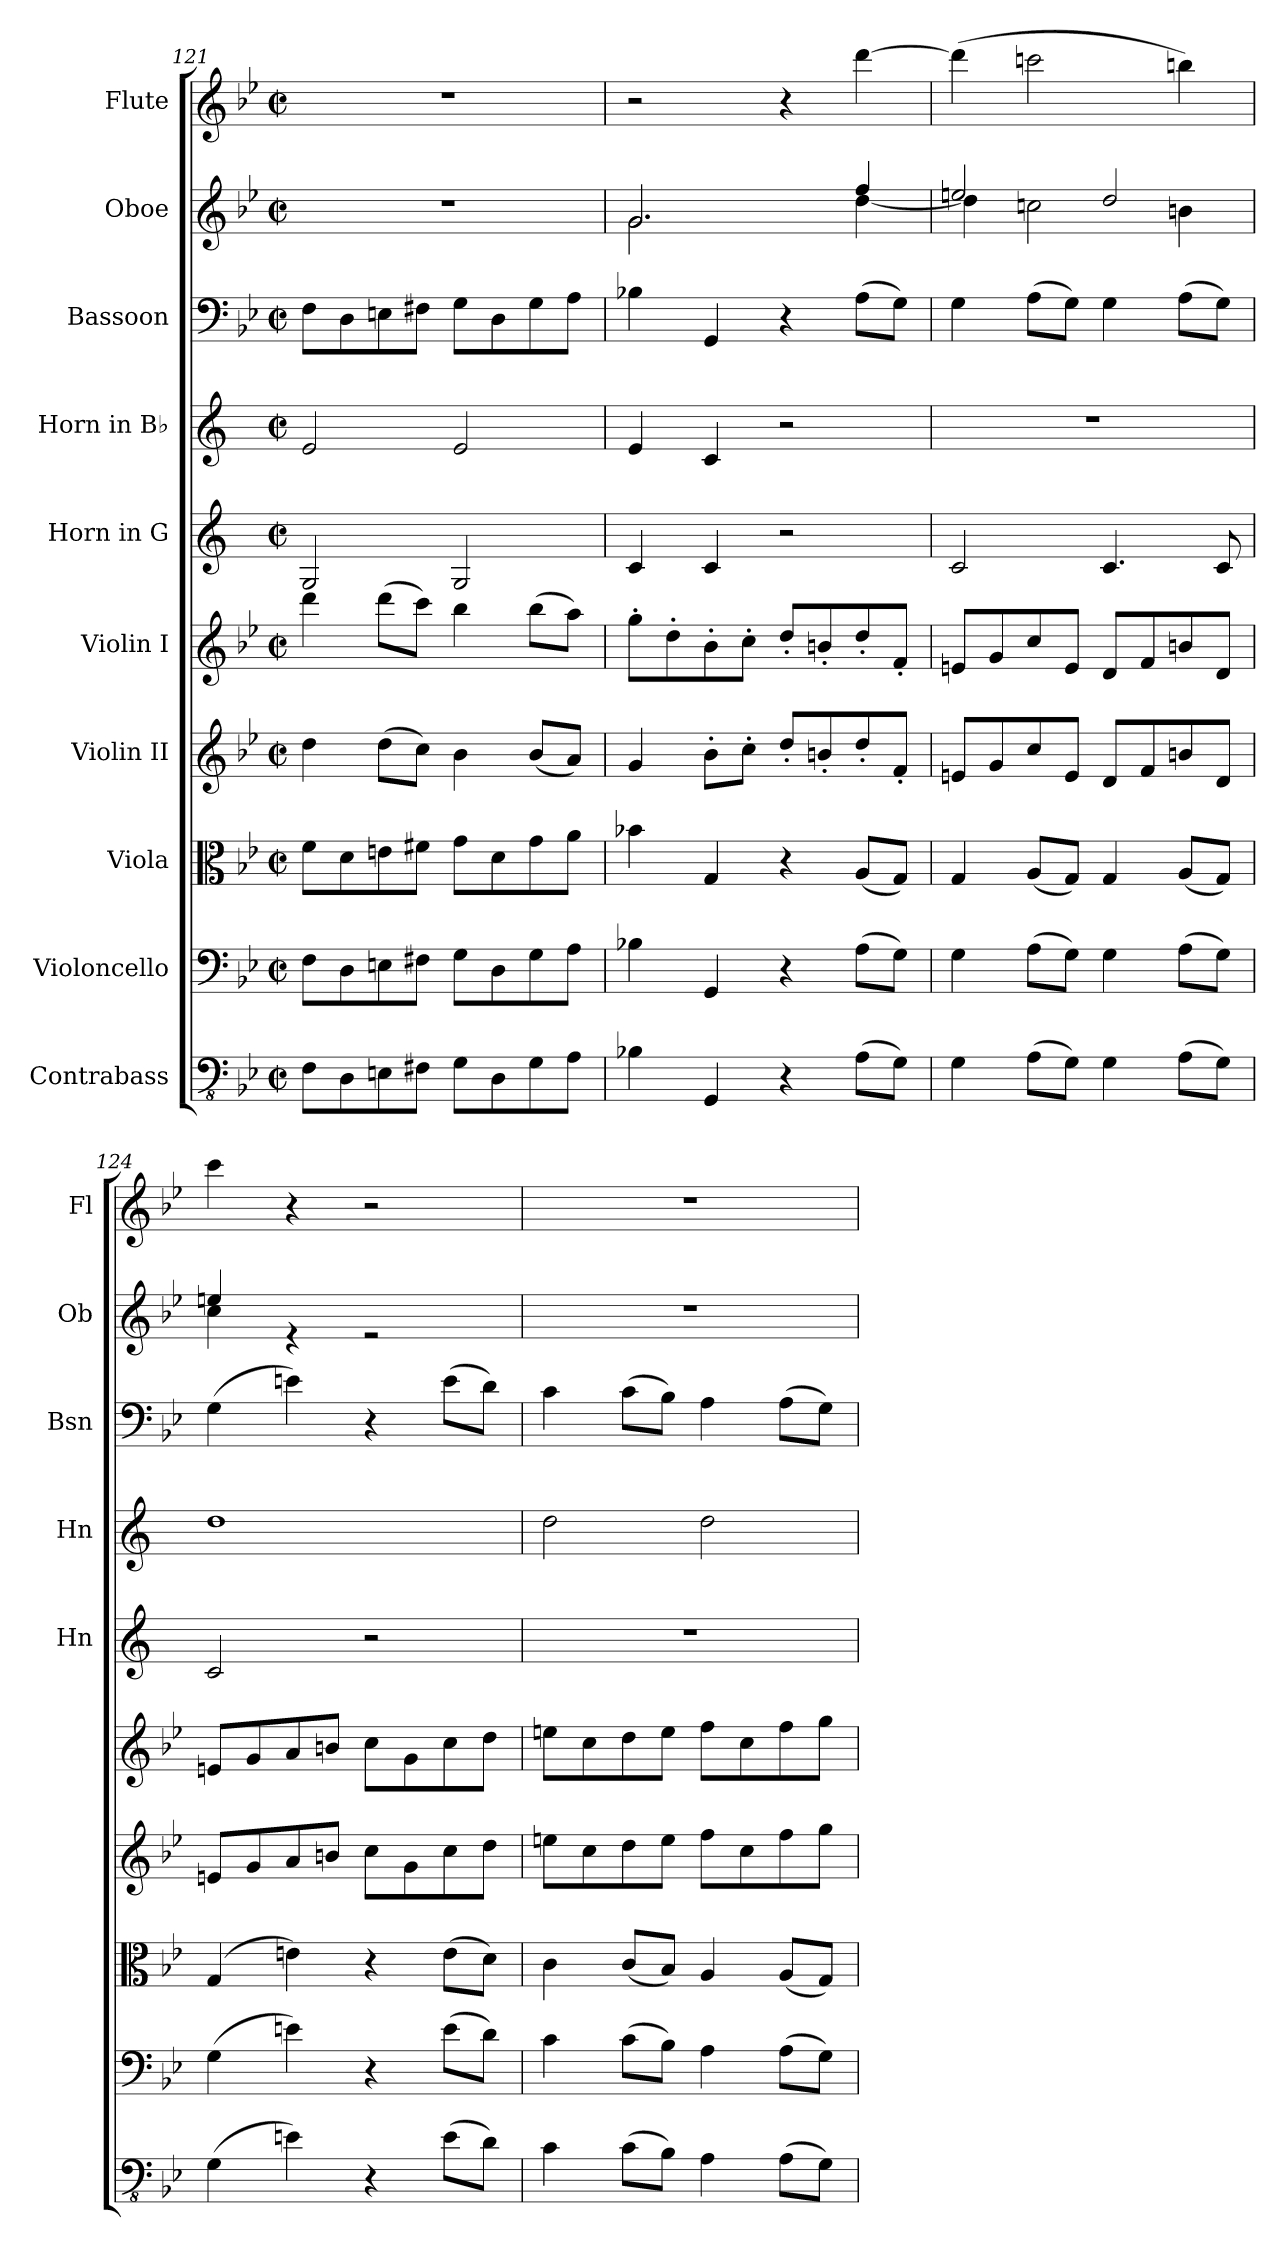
**kern	**kern	**kern	**kern	**kern	**kern	**kern	**kern	**kern	**kern
*part10	*part9	*part8	*part7	*part6	*part5	*part4	*part3	*part2	*part1
*staff10	*staff9	*staff8	*staff7	*staff6	*staff5	*staff4	*staff3	*staff2	*staff1
*I"Contrabass	*I"Violoncello	*I"Viola	*I"Violin II	*I"Violin I	*I"Horn in G	*I"Horn in B♭	*I"Bassoon	*I"Oboe	*I"Flute
*	*	*	*	*	*I'Hn	*I'Hn	*I'Bsn	*I'Ob	*I'Fl
*clefFv4	*clefF4	*clefC3	*clefG2	*clefG2	*clefG2	*clefG2	*clefF4	*clefG2	*clefG2
*	*	*	*	*	*ITrd3c5	*ITrd1c2	*	*	*
*k[b-e-]	*k[b-e-]	*k[b-e-]	*k[b-e-]	*k[b-e-]	*k[f#]	*k[b-e-]	*k[b-e-]	*k[b-e-]	*k[b-e-]
*M2/2	*M2/2	*M2/2	*M2/2	*M2/2	*M2/2	*M2/2	*M2/2	*M2/2	*M2/2
*met(c|)	*met(c|)	*met(c|)	*met(c|)	*met(c|)	*met(c|)	*met(c|)	*met(c|)	*met(c|)	*met(c|)
=121	=121	=121	=121	=121	=121	=121	=121	=121	=121
8FF\L	8F\L	8f\L	4dd\	4ddd\	2D/	2d/	8F\L	1r	1r
8DD\	8D\	8d\	.	.	.	.	8D\	.	.
8EEn\	8En\	8en\	(8dd\L	(8ddd\L	.	.	8En\	.	.
8FF#X\J	8F#X\J	8f#X\J	8cc\J)	8ccc\J)	.	.	8F#X\J	.	.
8GG\L	8G\L	8g\L	4b-\	4bb-\	2D/	2d/	8G\L	.	.
8DD\	8D\	8d\	.	.	.	.	8D\	.	.
8GG\	8G\	8g\	(8b-/L	(8bb-\L	.	.	8G\	.	.
8AA\J	8A\J	8a\J	8a/J)	8aa\J)	.	.	8A\J	.	.
=122	=122	=122	=122	=122	=122	=122	=122	=122	=122
*	*	*	*	*	*	*	*	*^	*
4BB-X\	4B-X\	4b-X\	4g/	8gg'\L	4G/	4d/	4B-X\	2.g/	2.g\	2r
.	.	.	.	8dd'\	.	.	.	.	.	.
4GGG/	4GG/	4G/	8b-'\L	8b-'\	4G/	4B-/	4GG/	.	.	.
.	.	.	8cc'\J	8cc'\J	.	.	.	.	.	.
4r	4r	4r	8dd'/L	8dd'/L	2r	2r	4r	.	.	4r
.	.	.	8bn'/	8bn'/	.	.	.	.	.	.
(8AA\L	(8A\L	(8A/L	8dd'/	8dd'/	.	.	(8A\L	4ff/	[4dd\	[4ddd\
8GG\J)	8G\J)	8G/J)	8f'/J	8f'/J	.	.	8G\J)	.	.	.
=123	=123	=123	=123	=123	=123	=123	=123	=123	=123	=123
4GG\	4G\	4G/	8en/L	8en/L	2G/	1r	4G\	2een/	4dd\]	(4ddd\]
.	.	.	8g/	8g/	.	.	.	.	.	.
(8AA\L	(8A\L	(8A/L	8cc/	8cc/	.	.	(8A\L	.	2ccn\	2cccn\
8GG\J)	8G\J)	8G/J)	8e/J	8e/J	.	.	8G\J)	.	.	.
4GG\	4G\	4G/	8d/L	8d/L	4.G/	.	4G\	2dd/	.	.
.	.	.	8f/	8f/	.	.	.	.	.	.
(8AA\L	(8A\L	(8A/L	8bn/	8bn/	.	.	(8A\L	.	4bn\	4bbn\)
8GG\J)	8G\J)	8G/J)	8d/J	8d/J	8G/	.	8G\J)	.	.	.
=124	=124	=124	=124	=124	=124	=124	=124	=124	=124	=124
(4GG\	(4G\	(4G/	8en/L	8en/L	2G/	1cc	(4G\	4een/	4cc\	4ccc\
.	.	.	8g/	8g/	.	.	.	.	.	.
4En\)	4en\)	4en\)	8a/	8a/	.	.	4en\)	4re	2.ryy	4r
.	.	.	8bn/J	8bn/J	.	.	.	.	.	.
4r	4r	4r	8cc\L	8cc\L	2r	.	4r	2re	.	2r
.	.	.	8g\	8g\	.	.	.	.	.	.
(8E\L	(8e\L	(8e\L	8cc\	8cc\	.	.	(8e\L	.	.	.
8D\J)	8d\J)	8d\J)	8dd\J	8dd\J	.	.	8d\J)	.	.	.
*	*	*	*	*	*	*	*	*v	*v	*
=125	=125	=125	=125	=125	=125	=125	=125	=125	=125
4C\	4c\	4c\	8een\L	8een\L	1r	2cc\	4c\	1r	1r
.	.	.	8cc\	8cc\	.	.	.	.	.
(8C\L	(8c\L	(8c/L	8dd\	8dd\	.	.	(8c\L	.	.
8BB-\J)	8B-\J)	8B-/J)	8ee\J	8ee\J	.	.	8B-\J)	.	.
4AA\	4A\	4A/	8ff\L	8ff\L	.	2cc\	4A\	.	.
.	.	.	8cc\	8cc\	.	.	.	.	.
(8AA\L	(8A\L	(8A/L	8ff\	8ff\	.	.	(8A\L	.	.
8GG\J)	8G\J)	8G/J)	8gg\J	8gg\J	.	.	8G\J)	.	.
=	=	=	=	=	=	=	=	=	=
*-	*-	*-	*-	*-	*-	*-	*-	*-	*-
